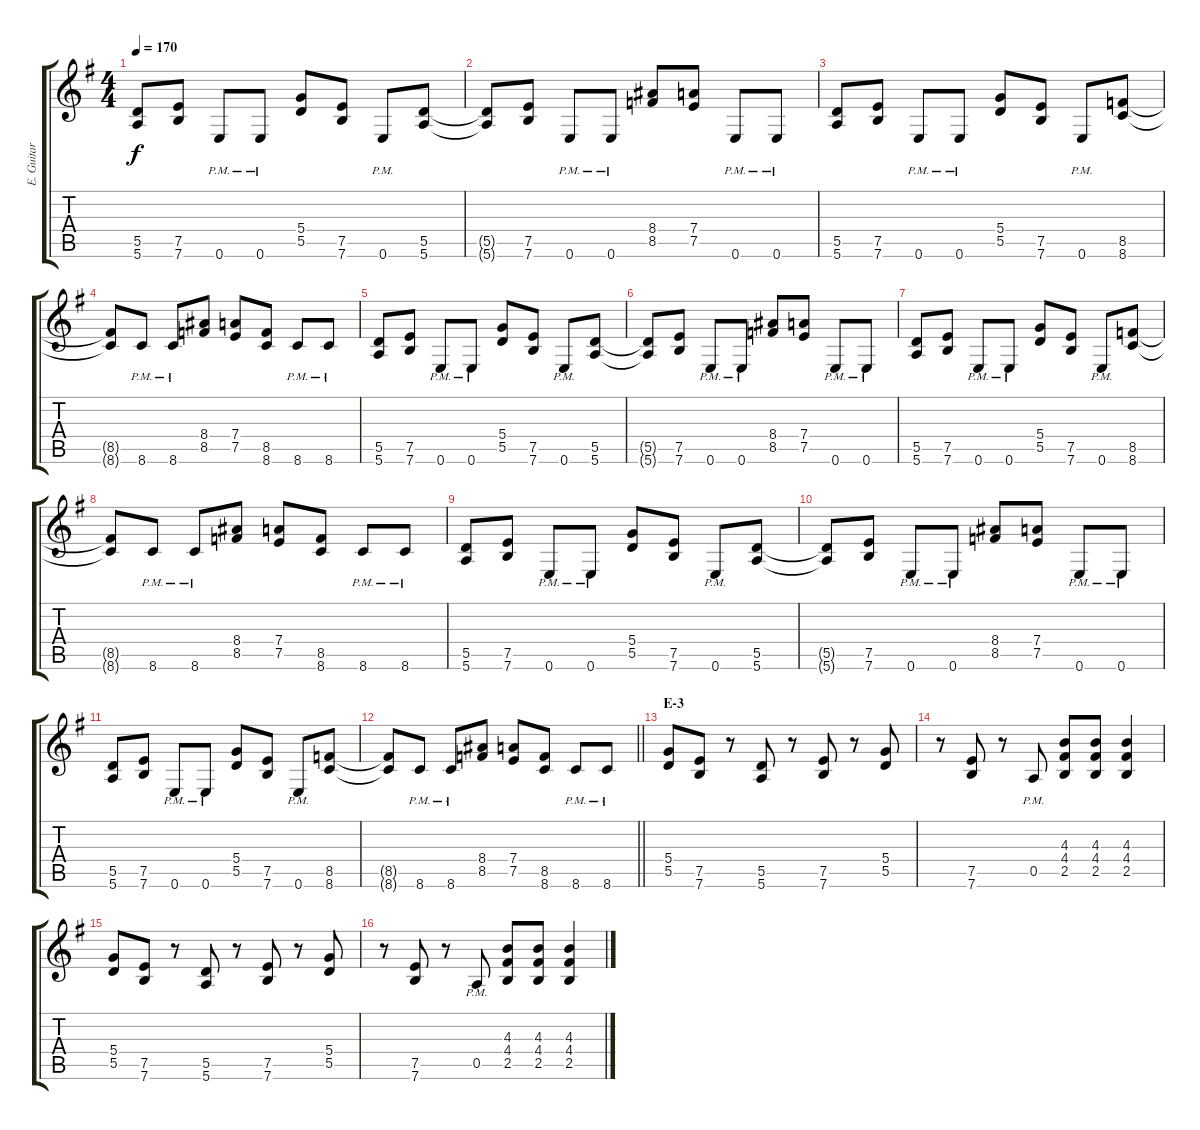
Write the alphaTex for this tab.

\track ("E. Guitar I" "E. Guitar ") {instrument overdrivenguitar}
\staff {score tabs}
\tuning (E4 B3 G3 D3 A2 E2) {hide}
\ts (4 4)
\tempo 170
\clef g2
\ks g
(5.5 5.6).8{dy f} (7.5 7.6).8 0.6{pm}.8 0.6{pm}.8 (5.4 5.5).8 (7.5 7.6).8 0.6{pm}.8 (5.5 5.6).8 |
(5.5{t} 5.6{t}).8 (7.5 7.6).8 0.6{pm}.8 0.6{pm}.8 (8.4 8.5).8 (7.4 7.5).8 0.6{pm}.8 0.6{pm}.8 |
(5.5 5.6).8 (7.5 7.6).8 0.6{pm}.8 0.6{pm}.8 (5.4 5.5).8 (7.5 7.6).8 0.6{pm}.8 (8.5 8.6).8 |
(8.5{t} 8.6{t}).8 8.6{pm}.8 8.6{pm}.8 (8.4 8.5).8 (7.4 7.5).8 (8.5 8.6).8 8.6{pm}.8 8.6{pm}.8 |
(5.5 5.6).8 (7.5 7.6).8 0.6{pm}.8 0.6{pm}.8 (5.4 5.5).8 (7.5 7.6).8 0.6{pm}.8 (5.5 5.6).8 |
(5.5{t} 5.6{t}).8 (7.5 7.6).8 0.6{pm}.8 0.6{pm}.8 (8.4 8.5).8 (7.4 7.5).8 0.6{pm}.8 0.6{pm}.8 |
(5.5 5.6).8 (7.5 7.6).8 0.6{pm}.8 0.6{pm}.8 (5.4 5.5).8 (7.5 7.6).8 0.6{pm}.8 (8.5 8.6).8 |
(8.5{t} 8.6{t}).8 8.6{pm}.8 8.6{pm}.8 (8.4 8.5).8 (7.4 7.5).8 (8.5 8.6).8 8.6{pm}.8 8.6{pm}.8 |
(5.5 5.6).8 (7.5 7.6).8 0.6{pm}.8 0.6{pm}.8 (5.4 5.5).8 (7.5 7.6).8 0.6{pm}.8 (5.5 5.6).8 |
(5.5{t} 5.6{t}).8 (7.5 7.6).8 0.6{pm}.8 0.6{pm}.8 (8.4 8.5).8 (7.4 7.5).8 0.6{pm}.8 0.6{pm}.8 |
(5.5 5.6).8 (7.5 7.6).8 0.6{pm}.8 0.6{pm}.8 (5.4 5.5).8 (7.5 7.6).8 0.6{pm}.8 (8.5 8.6).8 |
\barLineRight lightlight
(8.5{t} 8.6{t}).8 8.6{pm}.8 8.6{pm}.8 (8.4 8.5).8 (7.4 7.5).8 (8.5 8.6).8 8.6{pm}.8 8.6{pm}.8 |
\section ("" "E-3")
(5.4 5.5).8 (7.5 7.6).8 r.8 (5.5 5.6).8 r.8 (7.5 7.6).8 r.8 (5.4 5.5).8 |
r.8 (7.5 7.6).8 r.8 0.5{pm}.8 (4.3 4.4 2.5).8 (4.3 4.4 2.5).8 (4.3 4.4 2.5).4 |
(5.4 5.5).8 (7.5 7.6).8 r.8 (5.5 5.6).8 r.8 (7.5 7.6).8 r.8 (5.4 5.5).8 |
r.8 (7.5 7.6).8 r.8 0.5{pm}.8 (4.3 4.4 2.5).8 (4.3 4.4 2.5).8 (4.3 4.4 2.5).4
